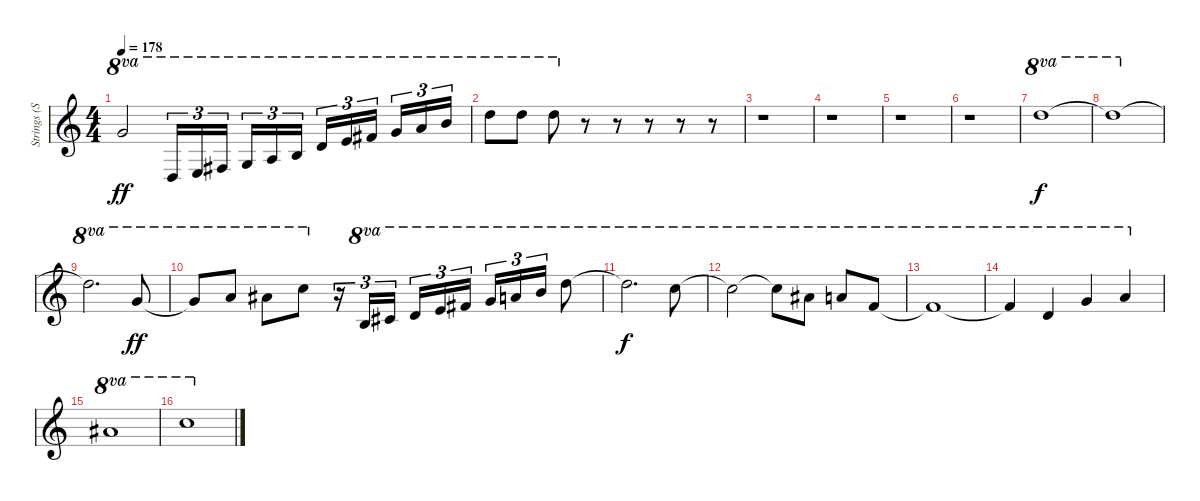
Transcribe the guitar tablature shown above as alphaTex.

\track ("Strings (Staff 1)" "Strings (S") {instrument acousticgrandpiano}
\staff {score}
\tuning (E4 B3 G3 D3 A2 E2 B1) {hide}
\ts (4 4)
\tempo 178
\clef g2
\ks c
15.1.2{ot 8va dy ff} 3.2.16{tu (3 2) ot 8va} 0.1.16{tu (3 2) ot 8va} 2.1.16{tu (3 2) ot 8va} 3.1.16{tu (3 2) ot 8va} 5.1.16{tu (3 2) ot 8va} 7.1.16{tu (3 2) ot 8va} 10.1.16{tu (3 2) ot 8va} 12.1.16{tu (3 2) ot 8va} 14.1.16{tu (3 2) ot 8va} 15.1.16{tu (3 2) ot 8va} 17.1.16{tu (3 2) ot 8va} 19.1.16{tu (3 2) ot 8va} |
22.1.8{ot 8va} 22.1.8{ot 8va} 22.1.8{ot 8va} r.8 r.8 r.8 r.8 r.8 |
\section ("" "")
r.1 |
r.1 |
r.1 |
r.1 |
22.1.1{ot 8va dy f} |
22.1{t}.1{ot 8va} |
22.1{t}.2{d ot 8va} 15.1.8{ot 8va dy ff} |
15.1{t}.8{ot 8va} 17.1.8{ot 8va} 18.1.8{ot 8va} 20.1.8{ot 8va} r.16{tu (3 2)} 7.1.16{tu (3 2) ot 8va} 9.1.16{tu (3 2) ot 8va} 10.1.16{tu (3 2) ot 8va} 12.1.16{tu (3 2) ot 8va} 14.1.16{tu (3 2) ot 8va} 15.1.16{tu (3 2) ot 8va} 17.1.16{tu (3 2) ot 8va} 19.1.16{tu (3 2) ot 8va} 22.1.8{ot 8va} |
\section ("" "")
22.1{t}.2{d ot 8va dy f} 20.1.8{ot 8va} |
20.1{t}.2{ot 8va} 20.1{t}.8{ot 8va} 18.1.8{ot 8va} 17.1.8{ot 8va} 13.1.8{ot 8va} |
13.1{t}.1{ot 8va} |
13.1{t}.4{ot 8va} 10.1.4{ot 8va} 15.1.4{ot 8va} 17.1.4{ot 8va} |
18.1.1{ot 8va} |
20.1.1{ot 8va}
